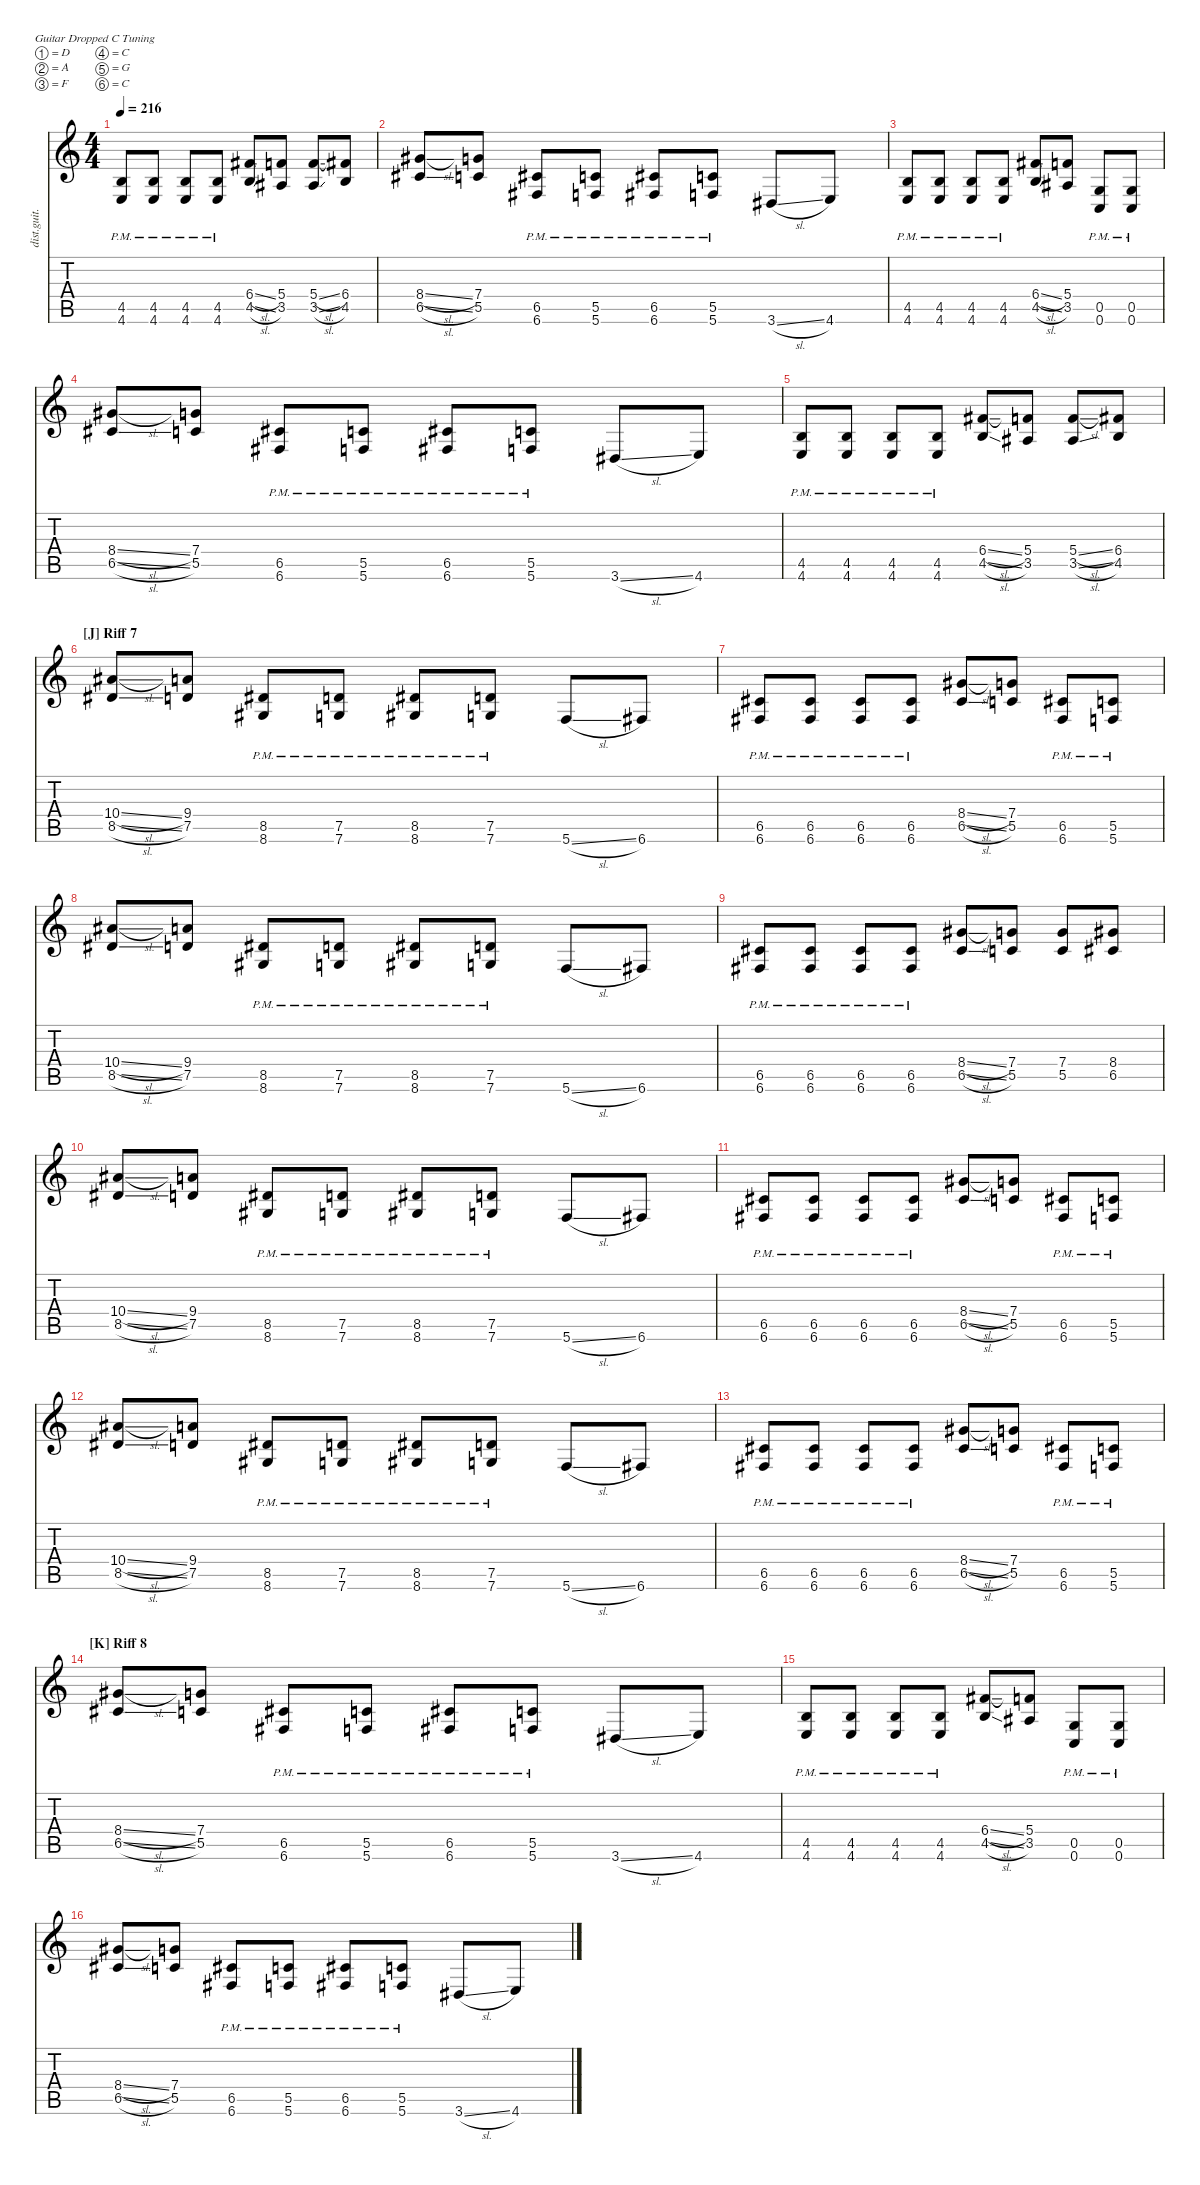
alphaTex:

\hideDynamics
\bracketExtendMode nobrackets
\track ("E.Guitar L" "dist.guit.") {instrument overdrivenguitar}
\staff {score tabs}
\tuning (D4 A3 F3 C3 G2 C2)
\ts (4 4)
\tempo 216
\clef g2
\ks c
(4.6{pm} 4.5{pm}).8{dy mf beam Up} (4.6{pm} 4.5{pm}).8{beam Up} (4.6{pm} 4.5{pm}).8{beam Up} (4.6{pm} 4.5{pm}).8{beam Up} (4.5{sl} 6.4{sl acc #}).8{beam Up} (3.5{acc #} 5.4).8{beam Up} (3.5{sl acc #} 5.4{sl}).8{beam Up} (4.5 6.4{acc #}).8{beam Up} |
(6.5{sl acc #} 8.4{sl acc #}).8{beam Up} (5.5 7.4).8{beam Up} (6.6{pm acc #} 6.5{pm acc #}).8{beam Up} (5.6{pm} 5.5{pm}).8{beam Up} (6.6{pm acc #} 6.5{pm acc #}).8{beam Up} (5.6{pm} 5.5{pm}).8{beam Up} 3.6{sl acc #}.8{beam Up} 4.6.8{beam Up} |
(4.6{pm} 4.5{pm}).8{beam Up} (4.6{pm} 4.5{pm}).8{beam Up} (4.6{pm} 4.5{pm}).8{beam Up} (4.6{pm} 4.5{pm}).8{beam Up} (4.5{sl} 6.4{sl acc #}).8{beam Up} (3.5{acc #} 5.4).8{beam Up} (0.6{pm} 0.5{pm}).8{beam Up} (0.6{pm} 0.5{pm}).8{beam Up} |
(6.5{sl acc #} 8.4{sl acc #}).8{beam Up} (5.5 7.4).8{beam Up} (6.6{pm acc #} 6.5{pm acc #}).8{beam Up} (5.6{pm} 5.5{pm}).8{beam Up} (6.6{pm acc #} 6.5{pm acc #}).8{beam Up} (5.6{pm} 5.5{pm}).8{beam Up} 3.6{sl acc #}.8{beam Up} 4.6.8{beam Up} |
(4.6{pm} 4.5{pm}).8{beam Up} (4.6{pm} 4.5{pm}).8{beam Up} (4.6{pm} 4.5{pm}).8{beam Up} (4.6{pm} 4.5{pm}).8{beam Up} (4.5{sl} 6.4{sl acc #}).8{beam Up} (3.5{acc #} 5.4).8{beam Up} (3.5{sl acc #} 5.4{sl}).8{beam Up} (4.5 6.4{acc #}).8{beam Up} |
\section ("J" "Riff 7")
(8.5{sl acc #} 10.4{sl acc #}).8{beam Up} (7.5 9.4).8{beam Up} (8.6{pm acc #} 8.5{pm acc #}).8{beam Up} (7.6{pm} 7.5{pm}).8{beam Up} (8.6{pm acc #} 8.5{pm acc #}).8{beam Up} (7.6{pm} 7.5{pm}).8{beam Up} 5.6{sl}.8{beam Up} 6.6{acc #}.8{beam Up} |
(6.6{pm acc #} 6.5{pm acc #}).8{beam Up} (6.6{pm acc #} 6.5{pm acc #}).8{beam Up} (6.6{pm acc #} 6.5{pm acc #}).8{beam Up} (6.6{pm acc #} 6.5{pm acc #}).8{beam Up} (6.5{sl acc #} 8.4{sl acc #}).8{beam Up} (5.5 7.4).8{beam Up} (6.6{pm acc #} 6.5{pm acc #}).8{beam Up} (5.6{pm} 5.5{pm}).8{beam Up} |
(8.5{sl acc #} 10.4{sl acc #}).8{beam Up} (7.5 9.4).8{beam Up} (8.6{pm acc #} 8.5{pm acc #}).8{beam Up} (7.6{pm} 7.5{pm}).8{beam Up} (8.6{pm acc #} 8.5{pm acc #}).8{beam Up} (7.6{pm} 7.5{pm}).8{beam Up} 5.6{sl}.8{beam Up} 6.6{acc #}.8{beam Up} |
(6.6{pm acc #} 6.5{pm acc #}).8{beam Up} (6.6{pm acc #} 6.5{pm acc #}).8{beam Up} (6.6{pm acc #} 6.5{pm acc #}).8{beam Up} (6.6{pm acc #} 6.5{pm acc #}).8{beam Up} (6.5{sl acc #} 8.4{sl acc #}).8{beam Up} (5.5 7.4).8{beam Up} (5.5 7.4).8{beam Up} (6.5{acc #} 8.4{acc #}).8{beam Up} |
(8.5{sl acc #} 10.4{sl acc #}).8{beam Up} (7.5 9.4).8{beam Up} (8.6{pm acc #} 8.5{pm acc #}).8{beam Up} (7.6{pm} 7.5{pm}).8{beam Up} (8.6{pm acc #} 8.5{pm acc #}).8{beam Up} (7.6{pm} 7.5{pm}).8{beam Up} 5.6{sl}.8{beam Up} 6.6{acc #}.8{beam Up} |
(6.6{pm acc #} 6.5{pm acc #}).8{beam Up} (6.6{pm acc #} 6.5{pm acc #}).8{beam Up} (6.6{pm acc #} 6.5{pm acc #}).8{beam Up} (6.6{pm acc #} 6.5{pm acc #}).8{beam Up} (6.5{sl acc #} 8.4{sl acc #}).8{beam Up} (5.5 7.4).8{beam Up} (6.6{pm acc #} 6.5{pm acc #}).8{beam Up} (5.6{pm} 5.5{pm}).8{beam Up} |
(8.5{sl acc #} 10.4{sl acc #}).8{beam Up} (7.5 9.4).8{beam Up} (8.6{pm acc #} 8.5{pm acc #}).8{beam Up} (7.6{pm} 7.5{pm}).8{beam Up} (8.6{pm acc #} 8.5{pm acc #}).8{beam Up} (7.6{pm} 7.5{pm}).8{beam Up} 5.6{sl}.8{beam Up} 6.6{acc #}.8{beam Up} |
(6.6{pm acc #} 6.5{pm acc #}).8{beam Up} (6.6{pm acc #} 6.5{pm acc #}).8{beam Up} (6.6{pm acc #} 6.5{pm acc #}).8{beam Up} (6.6{pm acc #} 6.5{pm acc #}).8{beam Up} (6.5{sl acc #} 8.4{sl acc #}).8{beam Up} (5.5 7.4).8{beam Up} (6.6{pm acc #} 6.5{pm acc #}).8{beam Up} (5.6{pm} 5.5{pm}).8{beam Up} |
\section ("K" "Riff 8")
(6.5{sl acc #} 8.4{sl acc #}).8{beam Up} (5.5 7.4).8{beam Up} (6.6{pm acc #} 6.5{pm acc #}).8{beam Up} (5.6{pm} 5.5{pm}).8{beam Up} (6.6{pm acc #} 6.5{pm acc #}).8{beam Up} (5.6{pm} 5.5{pm}).8{beam Up} 3.6{sl acc #}.8{beam Up} 4.6.8{beam Up} |
(4.6{pm} 4.5{pm}).8{beam Up} (4.6{pm} 4.5{pm}).8{beam Up} (4.6{pm} 4.5{pm}).8{beam Up} (4.6{pm} 4.5{pm}).8{beam Up} (4.5{sl} 6.4{sl acc #}).8{beam Up} (3.5{acc #} 5.4).8{beam Up} (0.6{pm} 0.5{pm}).8{beam Up} (0.6{pm} 0.5{pm}).8{beam Up} |
(6.5{sl acc #} 8.4{sl acc #}).8{beam Up} (5.5 7.4).8{beam Up} (6.6{pm acc #} 6.5{pm acc #}).8{beam Up} (5.6{pm} 5.5{pm}).8{beam Up} (6.6{pm acc #} 6.5{pm acc #}).8{beam Up} (5.6{pm} 5.5{pm}).8{beam Up} 3.6{sl acc #}.8{beam Up} 4.6.8{beam Up}
